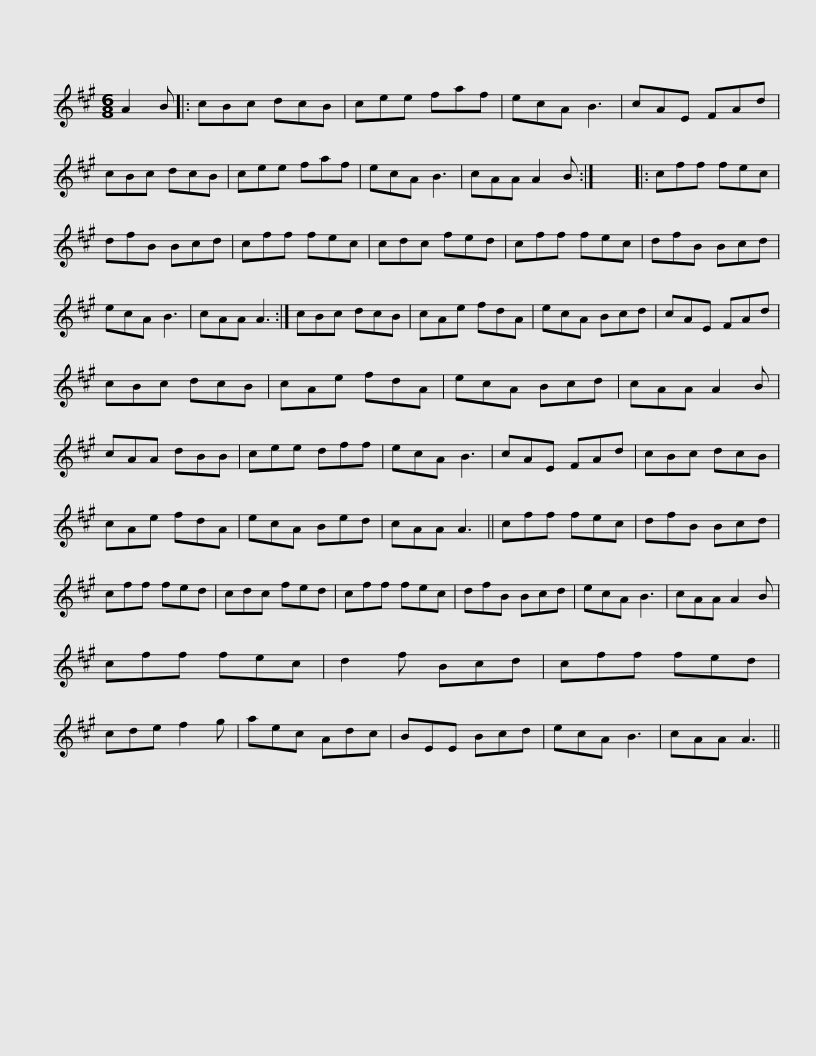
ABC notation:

X:1
L:1/8
M:6/8
I:linebreak $
K:A
V:1 treble
V:1
 A2 B |: cBc dcB | cee faf | ecA B3 | cAE FAd | %5
 cBc dcB | cee faf | ecA B3 |$ cAA A2 B :| x6 |: %10
 cff fec | dfB Bcd | cff fec | cdc fed | cff fec | %15
 dfB Bcd |$ ecA B3 | cAA A3 :| cBc dcB | cAe fdA | %20
 ecA Bcd | cAE FAd | cBc dcB |$ cAe fdA | ecA Bcd | %25
 cAA A2 B | cAA dBB | cee dff | ecA B3 | cAE FAd | %30
 cBc dcB |$ cAe fdA | ecA Bed | cAA A3 || cff fec | %35
 dfB Bcd | cff fed | cdc fed |$ cff fec | dfB Bcd | %40
 ecA B3 | cAA A2 B | cff fec | d2 f Bcd | cff fed | %45
 cde f2 g |$ aec Adc | BEE Bcd | ecA B3 | cAA A3 || %50
